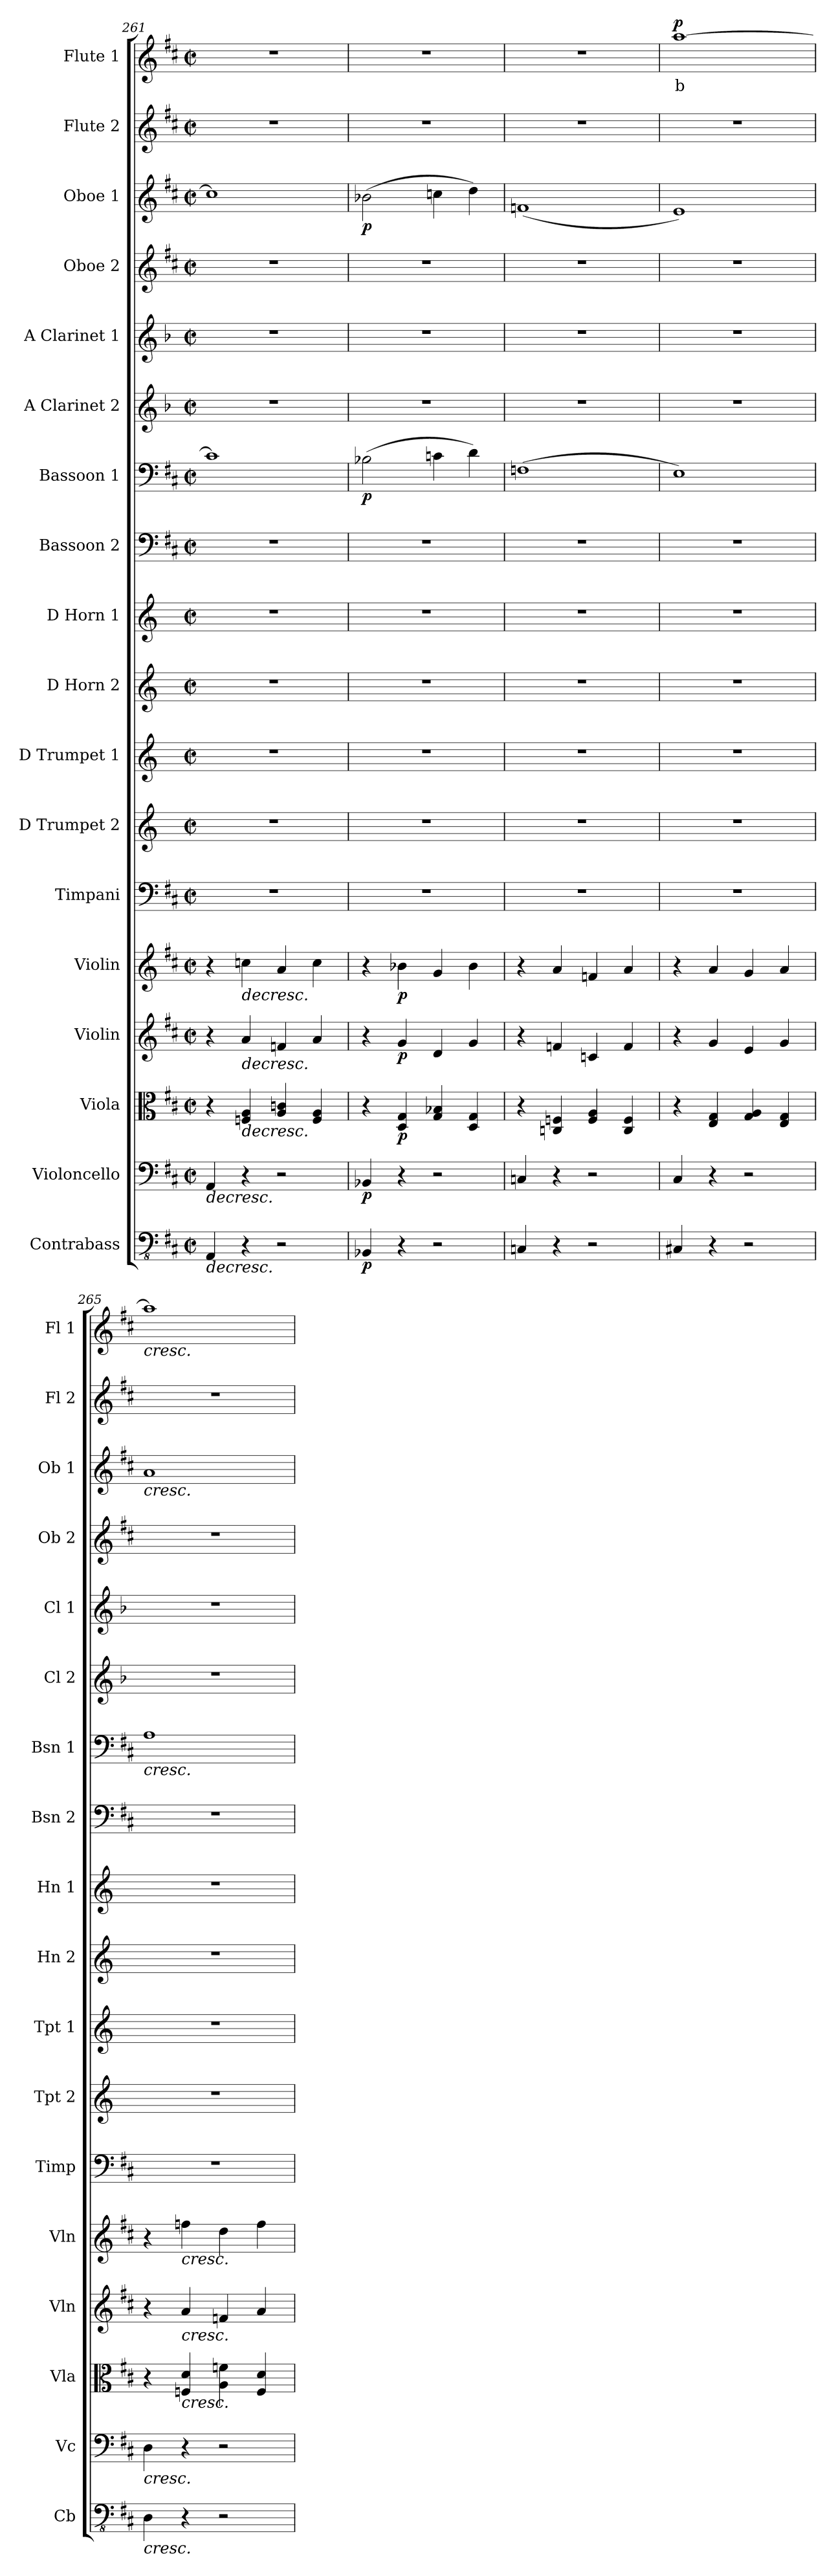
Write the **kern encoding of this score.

**kern	**dynam	**kern	**dynam	**kern	**dynam	**kern	**dynam	**kern	**dynam	**kern	**kern	**kern	**kern	**kern	**kern	**kern	**dynam	**kern	**kern	**kern	**kern	**dynam	**kern	**kern	**text	**dynam
*part18	*part18	*part17	*part17	*part16	*part16	*part15	*part15	*part14	*part14	*part13	*part12	*part11	*part10	*part9	*part8	*part7	*part7	*part6	*part5	*part4	*part3	*part3	*part2	*part1	*part1	*part1
*staff18	*staff18	*staff17	*staff17	*staff16	*staff16	*staff15	*staff15	*staff14	*staff14	*staff13	*staff12	*staff11	*staff10	*staff9	*staff8	*staff7	*staff7	*staff6	*staff5	*staff4	*staff3	*staff3	*staff2	*staff1	*staff1	*staff1
*I"Contrabass	*	*I"Violoncello	*	*I"Viola	*	*I"Violin	*	*I"Violin	*	*I"Timpani	*I"D Trumpet 2	*I"D Trumpet 1	*I"D Horn 2	*I"D Horn 1	*I"Bassoon 2	*I"Bassoon 1	*	*I"A Clarinet 2	*I"A Clarinet 1	*I"Oboe 2	*I"Oboe 1	*	*I"Flute 2	*I"Flute 1	*	*
*I'Cb	*	*I'Vc	*	*I'Vla	*	*I'Vln	*	*I'Vln	*	*I'Timp	*I'Tpt 2	*I'Tpt 1	*I'Hn 2	*I'Hn 1	*I'Bsn 2	*I'Bsn 1	*	*I'Cl 2	*I'Cl 1	*I'Ob 2	*I'Ob 1	*	*I'Fl 2	*I'Fl 1	*	*
*clefFv4	*	*clefF4	*	*clefC3	*	*clefG2	*	*clefG2	*	*clefF4	*clefG2	*clefG2	*clefG2	*clefG2	*clefF4	*clefF4	*	*clefG2	*clefG2	*clefG2	*clefG2	*	*clefG2	*clefG2	*	*
*	*	*	*	*	*	*	*	*	*	*	*ITrd-1c-2	*ITrd-1c-2	*ITrd6c10	*ITrd6c10	*	*	*	*ITrd2c3	*ITrd2c3	*	*	*	*	*	*	*
*k[f#c#]	*	*k[f#c#]	*	*k[f#c#]	*	*k[f#c#]	*	*k[f#c#]	*	*k[f#c#]	*k[f#c#]	*k[f#c#]	*k[f#c#]	*k[f#c#]	*k[f#c#]	*k[f#c#]	*	*k[f#c#]	*k[f#c#]	*k[f#c#]	*k[f#c#]	*	*k[f#c#]	*k[f#c#]	*	*
*M2/2	*	*M2/2	*	*M2/2	*	*M2/2	*	*M2/2	*	*M2/2	*M2/2	*M2/2	*M2/2	*M2/2	*M2/2	*M2/2	*	*M2/2	*M2/2	*M2/2	*M2/2	*	*M2/2	*M2/2	*	*
*met(c|)	*	*met(c|)	*	*met(c|)	*	*met(c|)	*	*met(c|)	*	*met(c|)	*met(c|)	*met(c|)	*met(c|)	*met(c|)	*met(c|)	*met(c|)	*	*met(c|)	*met(c|)	*met(c|)	*met(c|)	*	*met(c|)	*met(c|)	*	*
=261	=261	=261	=261	=261	=261	=261	=261	=261	=261	=261	=261	=261	=261	=261	=261	=261	=261	=261	=261	=261	=261	=261	=261	=261	=261	=261
!	!	!LO:TX:b:i:t=decresc.	!	!	!	!	!	!	!	!	!	!	!	!	!	!	!	!	!	!	!	!	!	!	!	!
!LO:TX:b:i:t=decresc.	!	!	!	!	!	!	!	!	!	!	!	!	!	!	!	!	!	!	!	!	!	!	!	!	!	!
4AAA/	.	4AA/	.	4r	.	4r	.	4r	.	1r	1r	1r	1r	1r	1r	1c]	.	1r	1r	1r	1cc]	.	1r	1r	.	.
!	!	!	!	!	!	!	!	!LO:TX:b:i:t=decresc.	!	!	!	!	!	!	!	!	!	!	!	!	!	!	!	!	!	!
!	!	!	!	!	!	!LO:TX:b:i:t=decresc.	!	!	!	!	!	!	!	!	!	!	!	!	!	!	!	!	!	!	!	!
!	!	!	!	!LO:TX:b:i:t=decresc.	!	!	!	!	!	!	!	!	!	!	!	!	!	!	!	!	!	!	!	!	!	!
4r	.	4r	.	4Fn/ 4A/	.	4a/	.	4ccn\	.	.	.	.	.	.	.	.	.	.	.	.	.	.	.	.	.	.
2r	.	2r	.	4A/ 4cn/	.	4fn/	.	4a/	.	.	.	.	.	.	.	.	.	.	.	.	.	.	.	.	.	.
.	.	.	.	4F/ 4A/	.	4a/	.	4cc\	.	.	.	.	.	.	.	.	.	.	.	.	.	.	.	.	.	.
=262	=262	=262	=262	=262	=262	=262	=262	=262	=262	=262	=262	=262	=262	=262	=262	=262	=262	=262	=262	=262	=262	=262	=262	=262	=262	=262
!	!LO:DY:b	!	!LO:DY:b	!	!	!	!	!	!	!	!	!	!	!	!	!	!LO:DY:b	!	!	!	!	!LO:DY:b	!	!	!	!
4BBB-X/	p	4BB-X/	p	4r	.	4r	.	4r	.	1r	1r	1r	1r	1r	1r	(>2B-X\	p	1r	1r	1r	(>2b-X\	p	1r	1r	.	.
!	!	!	!	!	!LO:DY:b	!	!LO:DY:b	!	!LO:DY:b	!	!	!	!	!	!	!	!	!	!	!	!	!	!	!	!	!
4r	.	4r	.	4D/ 4G/	p	4g/	p	4b-X\	p	.	.	.	.	.	.	.	.	.	.	.	.	.	.	.	.	.
2r	.	2r	.	4G/ 4B-X/	.	4d/	.	4g/	.	.	.	.	.	.	.	4cn\	.	.	.	.	4ccn\	.	.	.	.	.
.	.	.	.	4D/ 4G/	.	4g/	.	4b-\	.	.	.	.	.	.	.	4d\)	.	.	.	.	4dd\)	.	.	.	.	.
=263	=263	=263	=263	=263	=263	=263	=263	=263	=263	=263	=263	=263	=263	=263	=263	=263	=263	=263	=263	=263	=263	=263	=263	=263	=263	=263
4CCn/	.	4Cn/	.	4r	.	4r	.	4r	.	1r	1r	1r	1r	1r	1r	(>1Fn	.	1r	1r	1r	(<1fn	.	1r	1r	.	.
4r	.	4r	.	4Cn/ 4Fn/	.	4fn/	.	4a/	.	.	.	.	.	.	.	.	.	.	.	.	.	.	.	.	.	.
2r	.	2r	.	4F/ 4A/	.	4cn/	.	4fn/	.	.	.	.	.	.	.	.	.	.	.	.	.	.	.	.	.	.
.	.	.	.	4C/ 4F/	.	4f/	.	4a/	.	.	.	.	.	.	.	.	.	.	.	.	.	.	.	.	.	.
=264	=264	=264	=264	=264	=264	=264	=264	=264	=264	=264	=264	=264	=264	=264	=264	=264	=264	=264	=264	=264	=264	=264	=264	=264	=264	=264
!	!	!	!	!	!	!	!	!	!	!	!	!	!	!	!	!	!	!	!	!	!	!	!	!	!LO:LY:b:color=#FF0000	!LO:DY:b
4CC#X/	.	4C#/	.	4r	.	4r	.	4r	.	1r	1r	1r	1r	1r	1r	1E)	.	1r	1r	1r	1e)	.	1r	[1aa	b	p
4r	.	4r	.	4E/ 4G/	.	4g/	.	4a/	.	.	.	.	.	.	.	.	.	.	.	.	.	.	.	.	.	.
2r	.	2r	.	4G/ 4A/	.	4e/	.	4g/	.	.	.	.	.	.	.	.	.	.	.	.	.	.	.	.	.	.
.	.	.	.	4E/ 4G/	.	4g/	.	4a/	.	.	.	.	.	.	.	.	.	.	.	.	.	.	.	.	.	.
=265	=265	=265	=265	=265	=265	=265	=265	=265	=265	=265	=265	=265	=265	=265	=265	=265	=265	=265	=265	=265	=265	=265	=265	=265	=265	=265
!	!	!	!	!	!	!	!	!	!	!	!	!	!	!	!	!	!	!	!	!	!	!	!	!LO:TX:b:i:t=cresc.	!	!
!	!	!	!	!	!	!	!	!	!	!	!	!	!	!	!	!	!	!	!	!	!LO:TX:b:i:t=cresc.	!	!	!	!	!
!	!	!	!	!	!	!	!	!	!	!	!	!	!	!	!	!LO:TX:b:i:t=cresc.	!	!	!	!	!	!	!	!	!	!
!	!	!LO:TX:b:i:t=cresc.	!	!	!	!	!	!	!	!	!	!	!	!	!	!	!	!	!	!	!	!	!	!	!	!
!LO:TX:b:i:t=cresc.	!	!	!	!	!	!	!	!	!	!	!	!	!	!	!	!	!	!	!	!	!	!	!	!	!	!
4DD\	.	4D\	.	4r	.	4r	.	4r	.	1r	1r	1r	1r	1r	1r	1A	.	1r	1r	1r	1a	.	1r	1aa]	.	.
!	!	!	!	!	!	!	!	!LO:TX:b:i:t=cresc.	!	!	!	!	!	!	!	!	!	!	!	!	!	!	!	!	!	!
!	!	!	!	!	!	!LO:TX:b:i:t=cresc.	!	!	!	!	!	!	!	!	!	!	!	!	!	!	!	!	!	!	!	!
!	!	!	!	!LO:TX:b:i:t=cresc.	!	!	!	!	!	!	!	!	!	!	!	!	!	!	!	!	!	!	!	!	!	!
4r	.	4r	.	4Fn/ 4d/	.	4a/	.	4ffn\	.	.	.	.	.	.	.	.	.	.	.	.	.	.	.	.	.	.
2r	.	2r	.	4A\ 4fn\	.	4fn/	.	4dd\	.	.	.	.	.	.	.	.	.	.	.	.	.	.	.	.	.	.
.	.	.	.	4F/ 4d/	.	4a/	.	4ff\	.	.	.	.	.	.	.	.	.	.	.	.	.	.	.	.	.	.
=	=	=	=	=	=	=	=	=	=	=	=	=	=	=	=	=	=	=	=	=	=	=	=	=	=	=
*-	*-	*-	*-	*-	*-	*-	*-	*-	*-	*-	*-	*-	*-	*-	*-	*-	*-	*-	*-	*-	*-	*-	*-	*-	*-	*-
